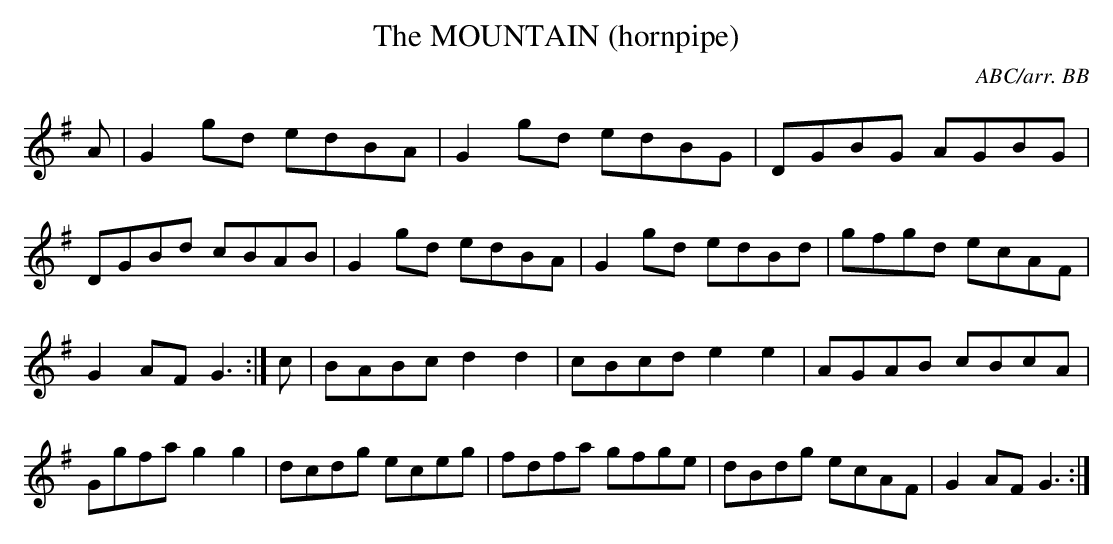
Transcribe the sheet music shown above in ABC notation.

X:1
T:MOUNTAIN (hornpipe), The\
C:ABC/arr. BB\
M:C|\
K:G\
A|G2gd edBA|G2gd edBG|DGBG AGBG|DGBd cBAB|\
G2gd edBA|G2gd edBd|gfgd ecAF|G2AF G3 :|\
c|BABc d2d2|cBcd e2e2|AGAB cBcA|Ggfa g2g2|\
dcdg eceg|fdfa gfge|dBdg ecAF|G2AF G3 :|\
\
\
